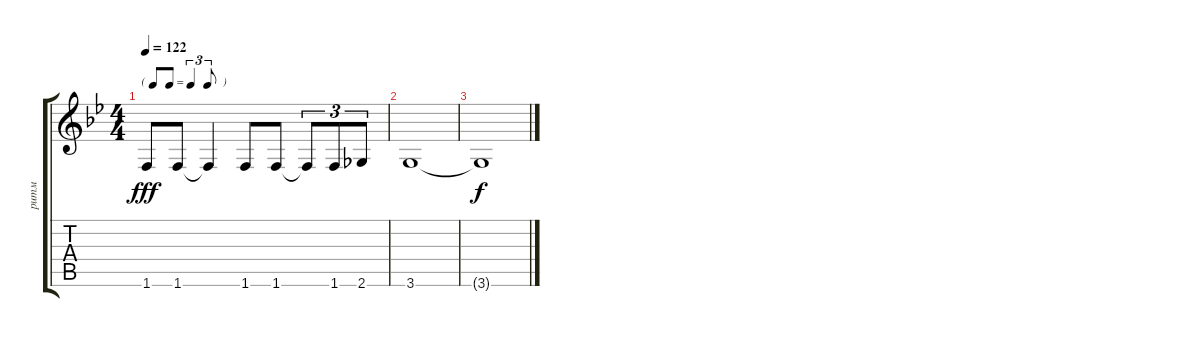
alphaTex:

\track ("ритм" "ритм") {instrument acousticguitarsteel}
\staff {score tabs}
\tuning (E4 B3 G3 D3 A2 E2) {hide}
\ts (4 4)
\tf triplet8th
\tempo 122
\clef g2
\ks gminor
1.6.8{dy fff} 1.6.8 1.6{t}.4 1.6.8 1.6.8 1.6{t}.8{tu (3 2)} 1.6.8{tu (3 2)} 2.6.8{tu (3 2)} |
3.6.1 |
3.6{t}.1{dy f}
